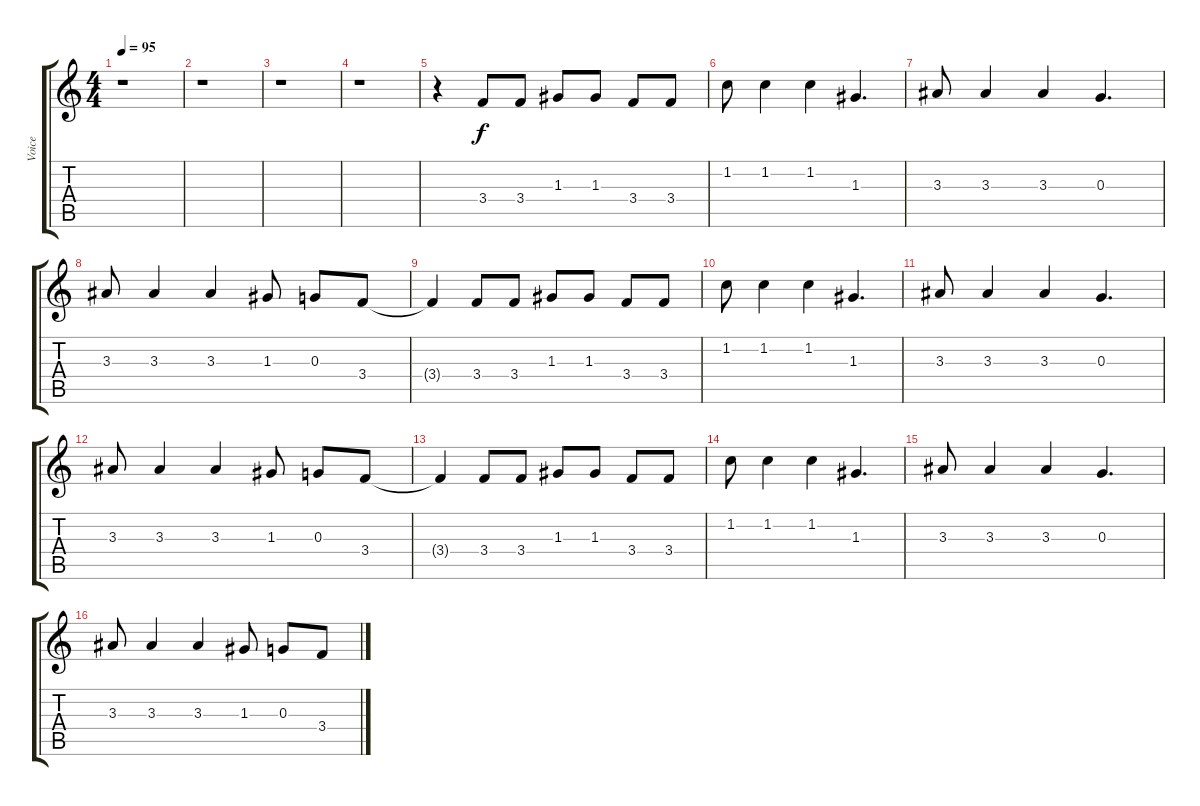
\track ("Voice" "Voice") {instrument overdrivenguitar}
\staff {score tabs}
\tuning (E4 B3 G3 D3 A2 E2) {hide}
\ts (4 4)
\tempo 95
\clef g2
\ks c
r.1{dy f instrument overdrivenguitar} |
r.1 |
r.1 |
r.1 |
r.4 3.4.8 3.4.8 1.3.8 1.3.8 3.4.8 3.4.8 |
1.2.8 1.2.4 1.2.4 1.3.4{d} |
3.3.8 3.3.4 3.3.4 0.3.4{d} |
3.3.8 3.3.4 3.3.4 1.3.8 0.3.8 3.4.8 |
3.4{t}.4 3.4.8 3.4.8 1.3.8 1.3.8 3.4.8 3.4.8 |
1.2.8 1.2.4 1.2.4 1.3.4{d} |
3.3.8 3.3.4 3.3.4 0.3.4{d} |
3.3.8 3.3.4 3.3.4 1.3.8 0.3.8 3.4.8 |
3.4{t}.4 3.4.8 3.4.8 1.3.8 1.3.8 3.4.8 3.4.8 |
1.2.8 1.2.4 1.2.4 1.3.4{d} |
3.3.8 3.3.4 3.3.4 0.3.4{d} |
3.3.8 3.3.4 3.3.4 1.3.8 0.3.8 3.4.8
